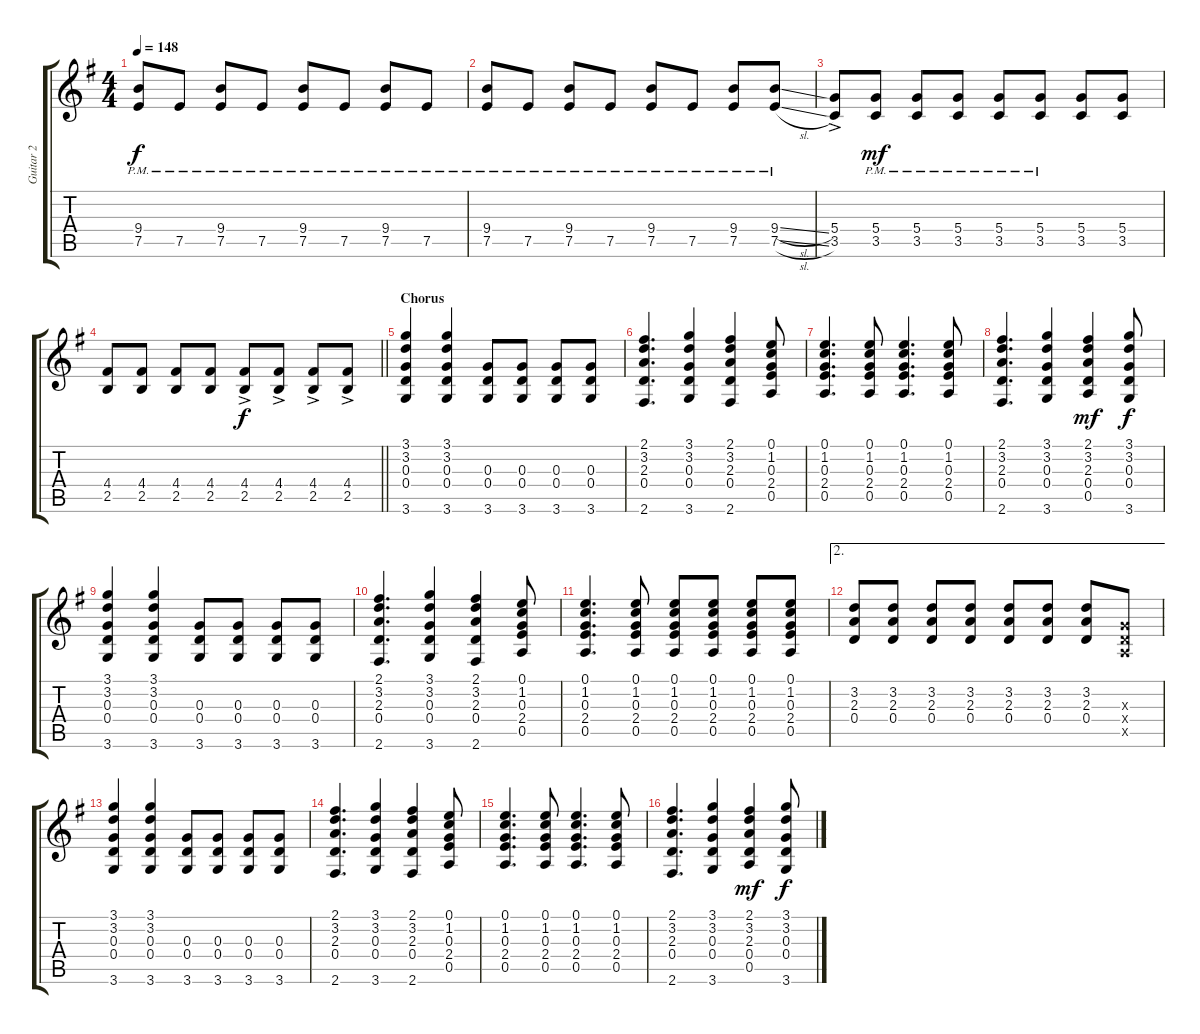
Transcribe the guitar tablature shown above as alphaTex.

\track ("Guitar 2" "Guitar 2") {instrument electricguitarmuted}
\staff {score tabs}
\tuning (E4 B3 G3 D3 A2 E2) {hide}
\ts (4 4)
\tempo 148
\clef g2
\ks g
(9.4 7.5{pm}).8{dy f} 7.5{pm}.8 (9.4 7.5{pm}).8 7.5{pm}.8 (9.4 7.5{pm}).8 7.5{pm}.8 (9.4 7.5{pm}).8 7.5{pm}.8 |
(9.4 7.5{pm}).8 7.5{pm}.8 (9.4 7.5{pm}).8 7.5{pm}.8 (9.4 7.5{pm}).8 7.5{pm}.8 (9.4 7.5{pm}).8 (9.4{sl} 7.5{sl pm}).8{instrument overdrivenguitar} |
(5.4{ac} 3.5{ac}).8 (5.4{pm} 3.5{pm}).8{dy mf} (5.4{pm} 3.5{pm}).8 (5.4{pm} 3.5{pm}).8 (5.4{pm} 3.5{pm}).8 (5.4{pm} 3.5{pm}).8 (5.4 3.5).8 (5.4 3.5).8 |
\barLineRight lightlight
(4.4 2.5).8 (4.4 2.5).8 (4.4 2.5).8 (4.4 2.5).8 (4.4{ac} 2.5{ac}).8{dy f} (4.4{ac} 2.5{ac}).8 (4.4{ac} 2.5{ac}).8 (4.4{ac} 2.5{ac}).8 |
\section ("" "Chorus")
(3.1 3.2 0.3 0.4 3.6).4 (3.1 3.2 0.3 0.4 3.6).4 (0.3 0.4 3.6).8 (0.3 0.4 3.6).8 (0.3 0.4 3.6).8 (0.3 0.4 3.6).8 |
(2.1 3.2 2.3 0.4 2.6).4{d} (3.1 3.2 0.3 0.4 3.6).4 (2.1 3.2 2.3 0.4 2.6).4 (0.1 1.2 0.3 2.4 0.5).8 |
(0.1 1.2 0.3 2.4 0.5).4{d} (0.1 1.2 0.3 2.4 0.5).8 (0.1 1.2 0.3 2.4 0.5).4{d} (0.1 1.2 0.3 2.4 0.5).8 |
(2.1 3.2 2.3 0.4 2.6).4{d} (3.1 3.2 0.3 0.4 3.6).4 (2.1 3.2 2.3 0.4 0.5).4{dy mf} (3.1 3.2 0.3 0.4 3.6).8{dy f} |
(3.1 3.2 0.3 0.4 3.6).4 (3.1 3.2 0.3 0.4 3.6).4 (0.3 0.4 3.6).8 (0.3 0.4 3.6).8 (0.3 0.4 3.6).8 (0.3 0.4 3.6).8 |
(2.1 3.2 2.3 0.4 2.6).4{d} (3.1 3.2 0.3 0.4 3.6).4 (2.1 3.2 2.3 0.4 2.6).4 (0.1 1.2 0.3 2.4 0.5).8 |
(0.1 1.2 0.3 2.4 0.5).4{d} (0.1 1.2 0.3 2.4 0.5).8 (0.1 1.2 0.3 2.4 0.5).8 (0.1 1.2 0.3 2.4 0.5).8 (0.1 1.2 0.3 2.4 0.5).8 (0.1 1.2 0.3 2.4 0.5).8 |
\ae 2
(3.2 2.3 0.4).8 (3.2 2.3 0.4).8 (3.2 2.3 0.4).8 (3.2 2.3 0.4).8 (3.2 2.3 0.4).8 (3.2 2.3 0.4).8 (3.2 2.3 0.4).8 (0.3{x} 0.4{x} 0.5{x}).8 |
(3.1 3.2 0.3 0.4 3.6).4 (3.1 3.2 0.3 0.4 3.6).4 (0.3 0.4 3.6).8 (0.3 0.4 3.6).8 (0.3 0.4 3.6).8 (0.3 0.4 3.6).8 |
(2.1 3.2 2.3 0.4 2.6).4{d} (3.1 3.2 0.3 0.4 3.6).4 (2.1 3.2 2.3 0.4 2.6).4 (0.1 1.2 0.3 2.4 0.5).8 |
(0.1 1.2 0.3 2.4 0.5).4{d} (0.1 1.2 0.3 2.4 0.5).8 (0.1 1.2 0.3 2.4 0.5).4{d} (0.1 1.2 0.3 2.4 0.5).8 |
(2.1 3.2 2.3 0.4 2.6).4{d} (3.1 3.2 0.3 0.4 3.6).4 (2.1 3.2 2.3 0.4 0.5).4{dy mf} (3.1 3.2 0.3 0.4 3.6).8{dy f}
